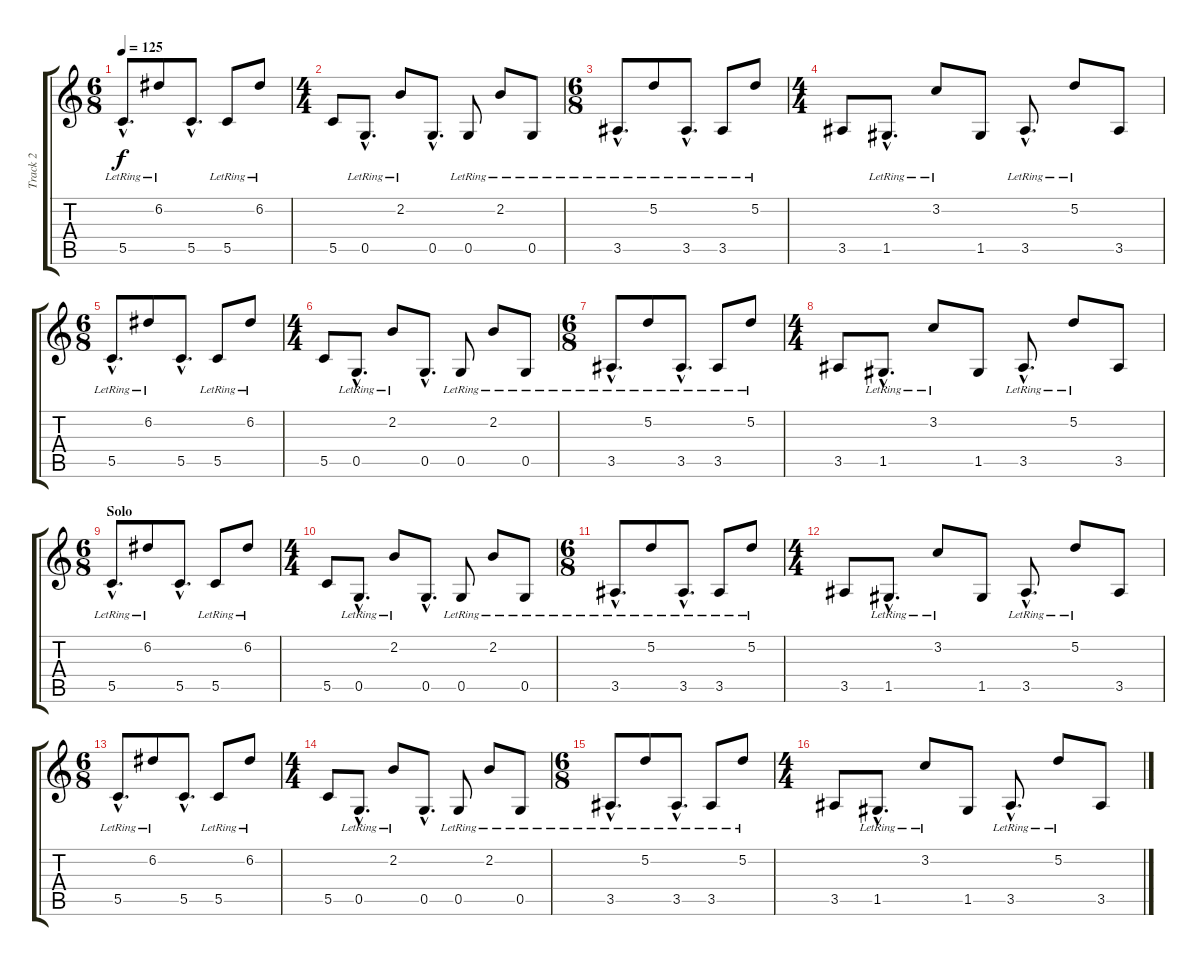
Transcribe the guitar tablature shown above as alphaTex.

\track ("Track 2" "Track 2") {instrument acousticguitarsteel}
\staff {score tabs}
\tuning (D4 A3 F3 C3 G2 C2) {hide}
\ts (6 8)
\tempo 125
\clef g2
\ks c
5.5{hac lr}.8{d dy f} 6.2{lr}.8 5.5{hac}.8{d} 5.5{lr}.8 6.2{lr}.8 |
\ts (4 4)
5.5.8 0.5{hac lr}.8{d} 2.2{lr}.8 0.5{hac}.8{d} 0.5{lr}.8 2.2{lr}.8 0.5{lr}.8 |
\ts (6 8)
3.5{hac lr}.8{d} 5.2{lr}.8 3.5{hac lr}.8{d} 3.5{lr}.8 5.2{lr}.8 |
\ts (4 4)
3.5.8 1.5{hac lr}.8{d} 3.2{lr}.8 1.5.8 3.5{hac lr}.8{d} 5.2{lr}.8 3.5.8 |
\ts (6 8)
5.5{hac lr}.8{d} 6.2{lr}.8 5.5{hac}.8{d} 5.5{lr}.8 6.2{lr}.8 |
\ts (4 4)
5.5.8 0.5{hac lr}.8{d} 2.2{lr}.8 0.5{hac}.8{d} 0.5{lr}.8 2.2{lr}.8 0.5{lr}.8 |
\ts (6 8)
3.5{hac lr}.8{d} 5.2{lr}.8 3.5{hac lr}.8{d} 3.5{lr}.8 5.2{lr}.8 |
\ts (4 4)
3.5.8 1.5{hac lr}.8{d} 3.2{lr}.8 1.5.8 3.5{hac lr}.8{d} 5.2{lr}.8 3.5.8 |
\ts (6 8)
\section ("" "Solo")
5.5{hac lr}.8{d} 6.2{lr}.8 5.5{hac}.8{d} 5.5{lr}.8 6.2{lr}.8 |
\ts (4 4)
5.5.8 0.5{hac lr}.8{d} 2.2{lr}.8 0.5{hac}.8{d} 0.5{lr}.8 2.2{lr}.8 0.5{lr}.8 |
\ts (6 8)
3.5{hac lr}.8{d} 5.2{lr}.8 3.5{hac lr}.8{d} 3.5{lr}.8 5.2{lr}.8 |
\ts (4 4)
3.5.8 1.5{hac lr}.8{d} 3.2{lr}.8 1.5.8 3.5{hac lr}.8{d} 5.2{lr}.8 3.5.8 |
\ts (6 8)
5.5{hac lr}.8{d} 6.2{lr}.8 5.5{hac}.8{d} 5.5{lr}.8 6.2{lr}.8 |
\ts (4 4)
5.5.8 0.5{hac lr}.8{d} 2.2{lr}.8 0.5{hac}.8{d} 0.5{lr}.8 2.2{lr}.8 0.5{lr}.8 |
\ts (6 8)
3.5{hac lr}.8{d} 5.2{lr}.8 3.5{hac lr}.8{d} 3.5{lr}.8 5.2{lr}.8 |
\ts (4 4)
3.5.8 1.5{hac lr}.8{d} 3.2{lr}.8 1.5.8 3.5{hac lr}.8{d} 5.2{lr}.8 3.5.8
